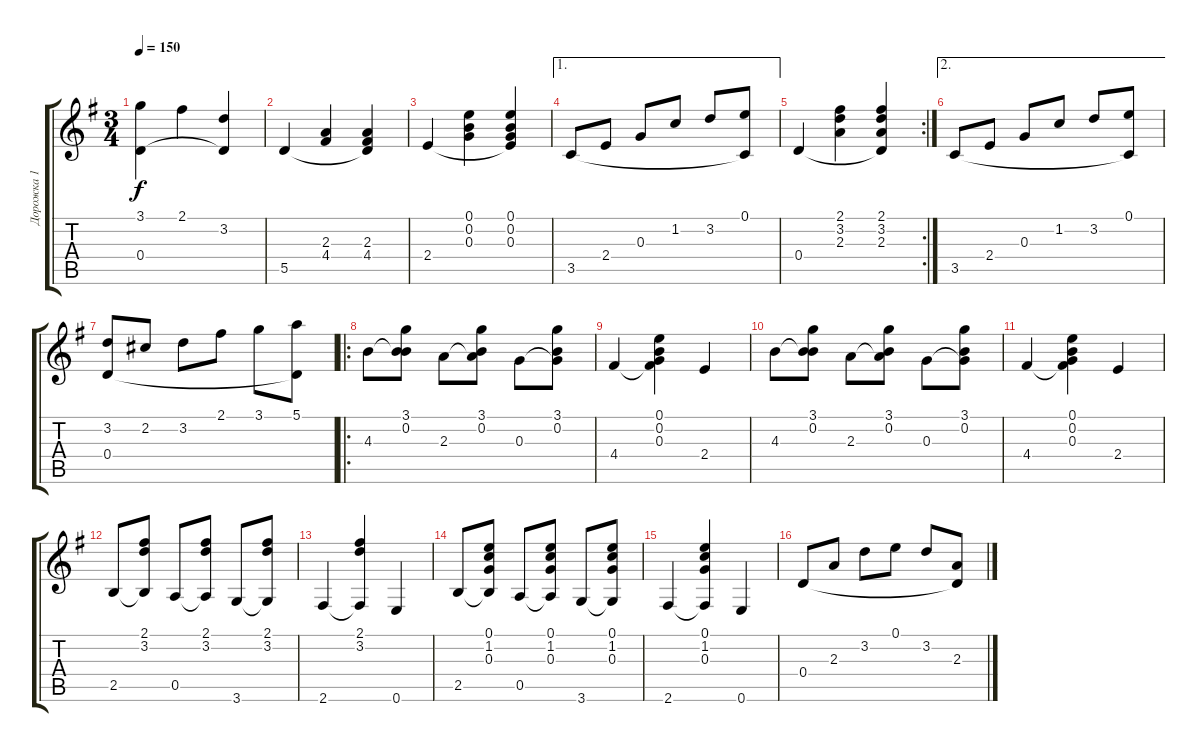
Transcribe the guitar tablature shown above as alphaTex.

\track ("Дорожка 1" "Дорожка 1") {instrument acousticguitarnylon}
\staff {score tabs}
\tuning (E4 B3 G3 D3 A2 E2) {hide}
\ts (3 4)
\tempo 150
\clef g2
\ks eminor
(3.1 0.4).4{dy f} 2.1.4 (3.2 0.4{t}).4 |
5.5.4 (2.3 4.4).4 (2.3 4.4 5.5{t}).4 |
2.4.4 (0.1 0.2 0.3).4 (0.1 0.2 0.3 2.4{t}).4 |
\ae 1
3.5.8 2.4.8 0.3.8 1.2.8 3.2.8 (0.1 3.5{t}).8 |
\rc 2
0.4.4 (2.1 3.2 2.3).4 (2.1 3.2 2.3 0.4{t}).4 |
\ae 2
3.5.8 2.4.8 0.3.8 1.2.8 3.2.8 (0.1 3.5{t}).8 |
(3.2 0.4).8 2.2.8 3.2.8 2.1.8 3.1.8 (5.1 0.4{t}).8 |
\ro
4.3.8 (3.1 0.2 4.3{t}).8 2.3.8 (3.1 0.2 2.3{t}).8 0.3.8 (3.1 0.2 0.3{t}).8 |
4.4.4 (0.1 0.2 0.3 4.4{t}).4 2.4.4 |
4.3.8 (3.1 0.2 4.3{t}).8 2.3.8 (3.1 0.2 2.3{t}).8 0.3.8 (3.1 0.2 0.3{t}).8 |
4.4.4 (0.1 0.2 0.3 4.4{t}).4 2.4.4 |
2.5.8 (2.1 3.2 2.5{t}).8 0.5.8 (2.1 3.2 0.5{t}).8 3.6.8 (2.1 3.2 3.6{t}).8 |
2.6.4 (2.1 3.2 2.6{t}).4 0.6.4 |
2.5.8 (0.1 1.2 0.3 2.5{t}).8 0.5.8 (0.1 1.2 0.3 0.5{t}).8 3.6.8 (0.1 1.2 0.3 3.6{t}).8 |
2.6.4 (0.1 1.2 0.3 2.6{t}).4 0.6.4 |
0.4.8 2.3.8 3.2.8 0.1.8 3.2.8 (2.3 0.4{t}).8
